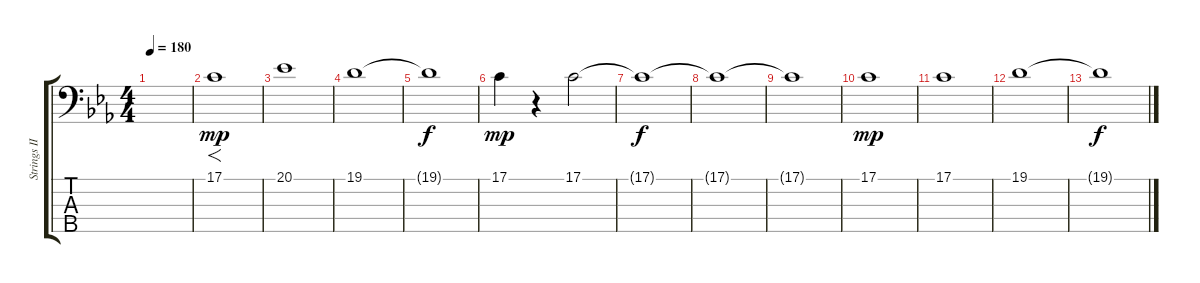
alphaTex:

\track ("Strings III" "Strings II") {instrument stringensemble1}
\staff {score tabs}
\tuning (G2 D2 A1 E1 B0) {hide}
\ts (4 4)
\tempo 180
\clef f4
\ks eb
|
17.1.1{f dy mp} |
20.1.1 |
19.1.1 |
19.1{t}.1{dy f} |
17.1.4{dy mp} r.4 17.1.2 |
17.1{t}.1{dy f} |
17.1{t}.1 |
17.1{t}.1 |
17.1.1{dy mp} |
17.1.1 |
19.1.1 |
19.1{t}.1{dy f}
